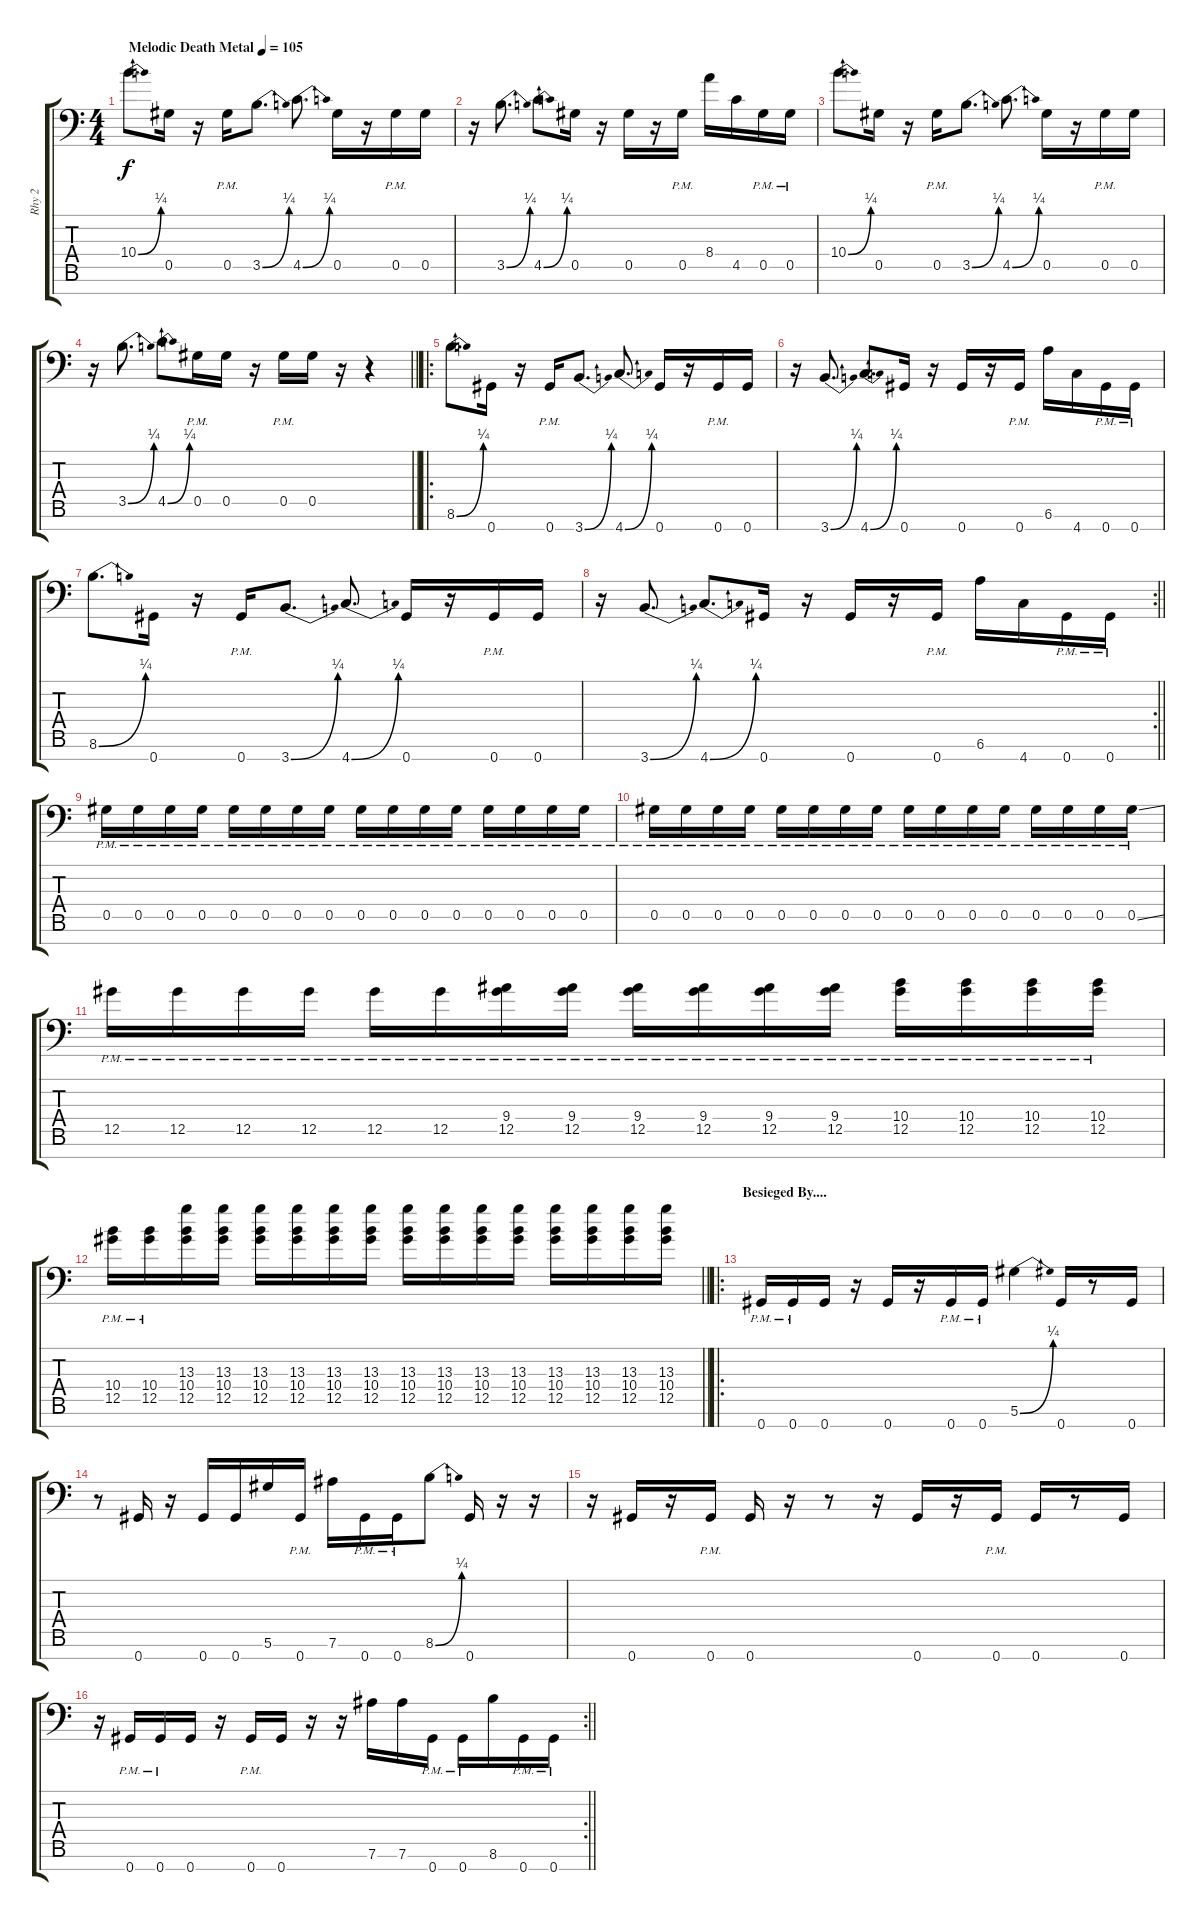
\track ("Rhy 2" "Rhy 2") {instrument overdrivenguitar}
\staff {score tabs}
\tuning (Eb4 Bb3 Gb3 Db3 Ab2 Eb2 Ab1) {hide}
\ts (4 4)
\tempo (105 "Melodic Death Metal")
\clef f4
\ks c
10.4{be (bend 0 0 60 1)}.8{d dy f instrument overdrivenguitar} 0.5.16 r.16 0.5{pm}.16 3.5{be (bend 0 0 60 1)}.8{d} 4.5{be (bend 0 0 60 1)}.8{d} 0.5.16 r.16 0.5{pm}.16 0.5.16 |
r.16 3.5{be (bend 0 0 60 1)}.8{d} 4.5{be (bend 0 0 60 1)}.8{d} 0.5.16 r.16 0.5.16 r.16 0.5{pm}.16 8.4.16 4.5.16 0.5{pm}.16 0.5{pm}.16 |
10.4{be (bend 0 0 60 1)}.8{d} 0.5.16 r.16 0.5{pm}.16 3.5{be (bend 0 0 60 1)}.8{d} 4.5{be (bend 0 0 60 1)}.8{d} 0.5.16 r.16 0.5{pm}.16 0.5.16 |
\barLineRight lightlight
r.16 3.5{be (bend 0 0 60 1)}.8{d} 4.5{be (bend 0 0 60 1)}.8 0.5{pm}.16 0.5.16 r.16 0.5{pm}.16 0.5.16 r.16 r.4 |
\ro
\section ("" "")
8.6{be (bend 0 0 60 1)}.8{d} 0.7.16 r.16 0.7{pm}.16 3.7{be (bend 0 0 60 1)}.8{d} 4.7{be (bend 0 0 60 1)}.8{d} 0.7.16 r.16 0.7{pm}.16 0.7.16 |
r.16 3.7{be (bend 0 0 60 1)}.8{d} 4.7{be (bend 0 0 60 1)}.8{d} 0.7.16 r.16 0.7.16 r.16 0.7{pm}.16 6.6.16 4.7.16 0.7{pm}.16 0.7{pm}.16 |
8.6{be (bend 0 0 60 1)}.8{d} 0.7.16 r.16 0.7{pm}.16 3.7{be (bend 0 0 60 1)}.8{d} 4.7{be (bend 0 0 60 1)}.8{d} 0.7.16 r.16 0.7{pm}.16 0.7.16 |
\rc 2
\barLineRight lightlight
r.16 3.7{be (bend 0 0 60 1)}.8{d} 4.7{be (bend 0 0 60 1)}.8{d} 0.7.16 r.16 0.7.16 r.16 0.7{pm}.16 6.6.16 4.7.16 0.7{pm}.16 0.7{pm}.16 |
\section ("" "")
0.5{pm}.16 0.5{pm}.16 0.5{pm}.16 0.5{pm}.16 0.5{pm}.16 0.5{pm}.16 0.5{pm}.16 0.5{pm}.16 0.5{pm}.16 0.5{pm}.16 0.5{pm}.16 0.5{pm}.16 0.5{pm}.16 0.5{pm}.16 0.5{pm}.16 0.5{pm}.16 |
0.5{pm}.16 0.5{pm}.16 0.5{pm}.16 0.5{pm}.16 0.5{pm}.16 0.5{pm}.16 0.5{pm}.16 0.5{pm}.16 0.5{pm}.16 0.5{pm}.16 0.5{pm}.16 0.5{pm}.16 0.5{pm}.16 0.5{pm}.16 0.5{pm}.16 0.5{ss pm}.16 |
12.5{pm}.16 12.5{pm}.16 12.5{pm}.16 12.5{pm}.16 12.5{pm}.16 12.5{pm}.16 (9.4{pm} 12.5{pm}).16 (9.4{pm} 12.5{pm}).16 (9.4{pm} 12.5{pm}).16 (9.4{pm} 12.5{pm}).16 (9.4{pm} 12.5{pm}).16 (9.4{pm} 12.5{pm}).16 (10.4{pm} 12.5{pm}).16 (10.4{pm} 12.5{pm}).16 (10.4{pm} 12.5{pm}).16 (10.4{pm} 12.5{pm}).16 |
\barLineRight lightlight
(10.4{pm} 12.5{pm}).16 (10.4{pm} 12.5{pm}).16 (13.3 10.4 12.5).16 (13.3 10.4 12.5).16 (13.3 10.4 12.5).16 (13.3 10.4 12.5).16 (13.3 10.4 12.5).16 (13.3 10.4 12.5).16 (13.3 10.4 12.5).16 (13.3 10.4 12.5).16 (13.3 10.4 12.5).16 (13.3 10.4 12.5).16 (13.3 10.4 12.5).16 (13.3 10.4 12.5).16 (13.3 10.4 12.5).16 (13.3 10.4 12.5).16 |
\ro
\section ("" "Besieged By....")
0.7{pm}.16 0.7{pm}.16 0.7.16 r.16 0.7.16 r.16 0.7{pm}.16 0.7{pm}.16 5.6{be (bend 0 0 60 1)}.4 0.7.16 r.8 0.7.16 |
r.8 0.7.16 r.16 0.7.16 0.7.16 5.6.16 0.7{pm}.16 7.6.16 0.7{pm}.16 0.7{pm}.16 8.6{be (bend 0 0 60 1)}.8 0.7.16 r.16 r.16 |
r.16 0.7.16 r.16 0.7{pm}.16 0.7.16 r.16 r.8 r.16 0.7.16 r.16 0.7{pm}.16 0.7.16 r.8 0.7.16 |
\rc 2
\barLineRight lightlight
r.16 0.7{pm}.16 0.7{pm}.16 0.7.16 r.16 0.7{pm}.16 0.7.16 r.16 r.16 7.6.16 7.6.16 0.7{pm}.16 0.7{pm}.16 8.6.16 0.7{pm}.16 0.7{pm}.16
